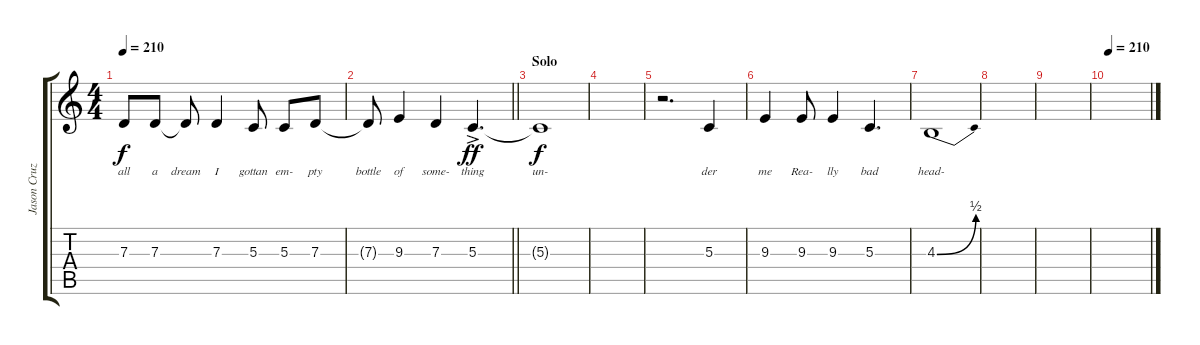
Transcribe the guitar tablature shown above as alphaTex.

\track ("Jason Cruz" "Jason Cruz") {mute instrument lead6voice}
\staff {score tabs}
\tuning (E4 B3 G3 D3 A2 E2) {hide}
\ts (4 4)
\tempo 210
\clef g2
\ks c
7.3.8{lyrics (0 "all") lyrics (1 "") lyrics (2 "") lyrics (3 "") lyrics (4 "") dy f} 7.3.8{lyrics (0 "a") lyrics (1 "") lyrics (2 "") lyrics (3 "") lyrics (4 "")} 7.3{t}.8{lyrics (0 "dream") lyrics (1 "") lyrics (2 "") lyrics (3 "") lyrics (4 "")} 7.3.4{lyrics (0 "I") lyrics (1 "") lyrics (2 "") lyrics (3 "") lyrics (4 "")} 5.3.8{lyrics (0 "gottan") lyrics (1 "") lyrics (2 "") lyrics (3 "") lyrics (4 "")} 5.3.8{lyrics (0 "em-") lyrics (1 "") lyrics (2 "") lyrics (3 "") lyrics (4 "")} 7.3.8{lyrics (0 "pty") lyrics (1 "") lyrics (2 "") lyrics (3 "") lyrics (4 "")} |
\barLineRight lightlight
7.3{t}.8{lyrics (0 "bottle") lyrics (1 "") lyrics (2 "") lyrics (3 "") lyrics (4 "")} 9.3.4{lyrics (0 "of") lyrics (1 "") lyrics (2 "") lyrics (3 "") lyrics (4 "")} 7.3.4{lyrics (0 "some-") lyrics (1 "") lyrics (2 "") lyrics (3 "") lyrics (4 "")} 5.3{ac}.4{d lyrics (0 "thing") lyrics (1 "") lyrics (2 "") lyrics (3 "") lyrics (4 "") dy ff} |
\section ("" "Solo")
5.3{t}.1{lyrics (0 "un-") lyrics (1 "") lyrics (2 "") lyrics (3 "") lyrics (4 "") dy f} |
|
r.2{d} 5.3.4{lyrics (0 "der") lyrics (1 "") lyrics (2 "") lyrics (3 "") lyrics (4 "")} |
9.3.4{lyrics (0 "me") lyrics (1 "") lyrics (2 "") lyrics (3 "") lyrics (4 "")} 9.3.8{lyrics (0 "Rea-") lyrics (1 "") lyrics (2 "") lyrics (3 "") lyrics (4 "")} 9.3.4{lyrics (0 "lly") lyrics (1 "") lyrics (2 "") lyrics (3 "") lyrics (4 "")} 5.3.4{d lyrics (0 "bad") lyrics (1 "") lyrics (2 "") lyrics (3 "") lyrics (4 "")} |
4.3{be (bend 0 0 60 2)}.1{lyrics (0 "head-") lyrics (1 "") lyrics (2 "") lyrics (3 "") lyrics (4 "")} |
|
|
\tempo 210
